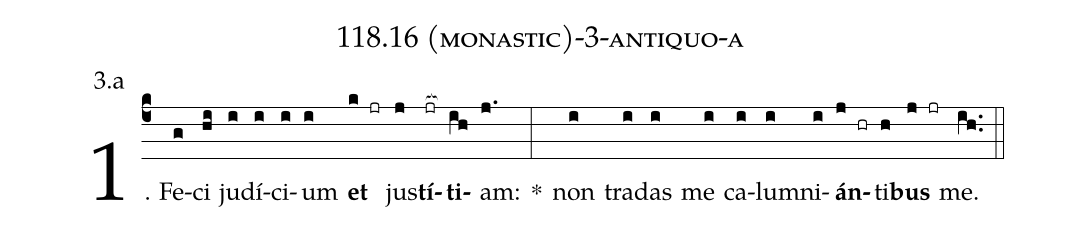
name: 118.16 (monastic)-3-antiquo-a;
annotation: 3.a;
%%
(c4)1. Fe(g)ci(hi) ju(i)dí(i)ci(i)um(i) <b>et</b>(k jr) jus(j)<b>tí</b>(jr[ocb:1{])<b>ti</b>(ih[ocb:0}])am:(j.) *(:) non(i) tra(i)das(i) me(i) ca(i)lum(i)ni(i)<b>án</b>(j hr)ti(h)<b>bus</b>(j jr) me.(ih..) (::)
